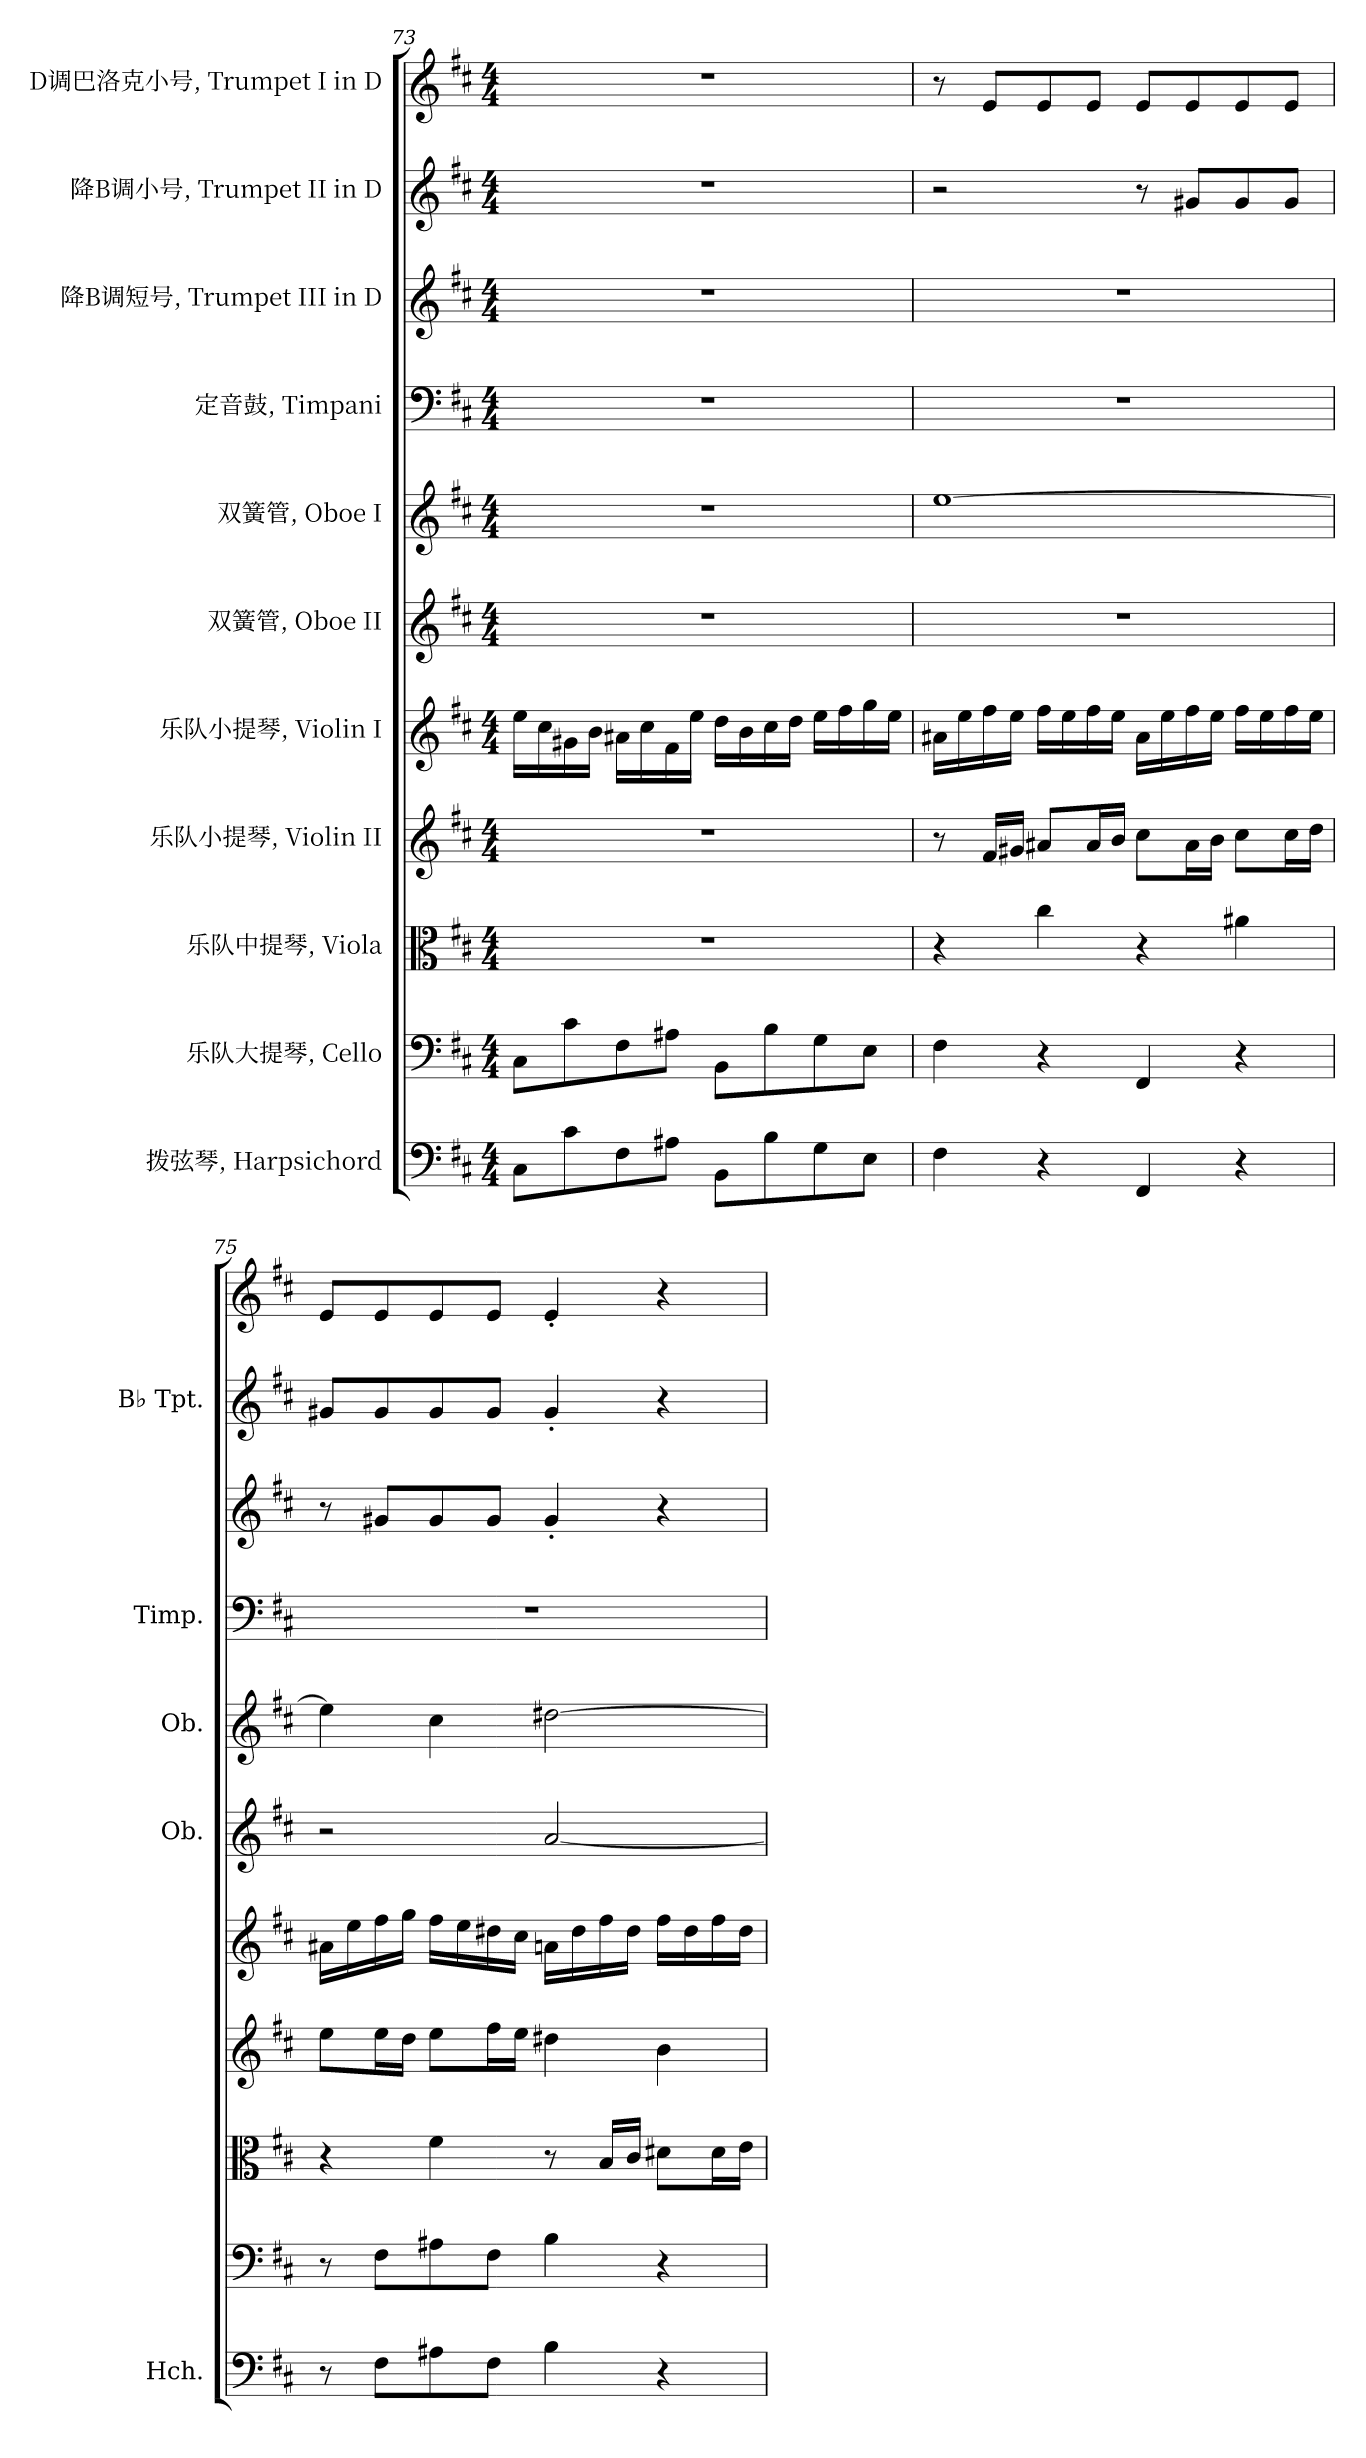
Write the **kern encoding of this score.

**kern	**kern	**kern	**kern	**kern	**kern	**kern	**kern	**kern	**kern	**kern
*part11	*part10	*part9	*part8	*part7	*part6	*part5	*part4	*part3	*part2	*part1
*staff11	*staff10	*staff9	*staff8	*staff7	*staff6	*staff5	*staff4	*staff3	*staff2	*staff1
*I"拨弦琴, Harpsichord	*I"乐队大提琴, Cello	*I"乐队中提琴, Viola	*I"乐队小提琴, Violin II	*I"乐队小提琴, Violin I	*I"双簧管, Oboe II	*I"双簧管, Oboe I	*I"定音鼓, Timpani	*I"降B调短号, Trumpet III in D	*I"降B调小号, Trumpet II in D	*I"D调巴洛克小号, Trumpet I in D
*I'Hch.	*	*	*	*	*I'Ob.	*I'Ob.	*I'Timp.	*	*I'B♭ Tpt.	*
!!LO:PB:g=z
*clefF4	*clefF4	*clefC3	*clefG2	*clefG2	*clefG2	*clefG2	*clefF4	*clefG2	*clefG2	*clefG2
*	*	*	*	*	*	*	*	*ITrd1c2	*ITrd1c2	*ITrd-1c-2
*k[f#c#]	*k[f#c#]	*k[f#c#]	*k[f#c#]	*k[f#c#]	*k[f#c#]	*k[f#c#]	*k[f#c#]	*k[]	*k[]	*k[f#c#g#d#]
*M4/4	*M4/4	*M4/4	*M4/4	*M4/4	*M4/4	*M4/4	*M4/4	*M4/4	*M4/4	*M4/4
=73	=73	=73	=73	=73	=73	=73	=73	=73	=73	=73
8C#\L	8C#\L	1r	1r	16ee\LL	1r	1r	1r	1r	1r	1r
.	.	.	.	16cc#\	.	.	.	.	.	.
8c#\	8c#\	.	.	16g#X\	.	.	.	.	.	.
.	.	.	.	16b\JJ	.	.	.	.	.	.
8F#\	8F#\	.	.	16a#X\LL	.	.	.	.	.	.
.	.	.	.	16cc#\	.	.	.	.	.	.
8A#X\J	8A#X\J	.	.	16f#\	.	.	.	.	.	.
.	.	.	.	16ee\JJ	.	.	.	.	.	.
8BB\L	8BB\L	.	.	16dd\LL	.	.	.	.	.	.
.	.	.	.	16b\	.	.	.	.	.	.
8B\	8B\	.	.	16cc#\	.	.	.	.	.	.
.	.	.	.	16dd\JJ	.	.	.	.	.	.
8G\	8G\	.	.	16ee\LL	.	.	.	.	.	.
.	.	.	.	16ff#\	.	.	.	.	.	.
8E\J	8E\J	.	.	16gg\	.	.	.	.	.	.
.	.	.	.	16ee\JJ	.	.	.	.	.	.
=74	=74	=74	=74	=74	=74	=74	=74	=74	=74	=74
4F#\	4F#\	4r	8r	16a#X\LL	1r	[1ee	1r	1r	2r	8r
.	.	.	.	16ee\	.	.	.	.	.	.
.	.	.	16f#/LL	16ff#\	.	.	.	.	.	8f#/L
.	.	.	16g#X/JJ	16ee\JJ	.	.	.	.	.	.
4r	4r	4cc#\	8a#X/L	16ff#\LL	.	.	.	.	.	8f#/
.	.	.	.	16ee\	.	.	.	.	.	.
.	.	.	16a#/L	16ff#\	.	.	.	.	.	8f#/J
.	.	.	16b/JJ	16ee\JJ	.	.	.	.	.	.
4FF#/	4FF#/	4r	8cc#\L	16a#\LL	.	.	.	.	8r	8f#/L
.	.	.	.	16ee\	.	.	.	.	.	.
.	.	.	16a#\L	16ff#\	.	.	.	.	8f#X/L	8f#/
.	.	.	16b\JJ	16ee\JJ	.	.	.	.	.	.
4r	4r	4a#X\	8cc#\L	16ff#\LL	.	.	.	.	8f#/	8f#/
.	.	.	.	16ee\	.	.	.	.	.	.
.	.	.	16cc#\L	16ff#\	.	.	.	.	8f#/J	8f#/J
.	.	.	16dd\JJ	16ee\JJ	.	.	.	.	.	.
!!LO:PB:g=z
=75	=75	=75	=75	=75	=75	=75	=75	=75	=75	=75
8r	8r	4r	8ee\L	16a#X\LL	2r	4ee\]	1r	8r	8f#X/L	8f#/L
.	.	.	.	16ee\	.	.	.	.	.	.
8F#\L	8F#\L	.	16ee\L	16ff#\	.	.	.	8f#X/L	8f#/	8f#/
.	.	.	16dd\JJ	16gg\JJ	.	.	.	.	.	.
8A#X\	8A#X\	4f#\	8ee\L	16ff#\LL	.	4cc#\	.	8f#/	8f#/	8f#/
.	.	.	.	16ee\	.	.	.	.	.	.
8F#\J	8F#\J	.	16ff#\L	16dd#X\	.	.	.	8f#/J	8f#/J	8f#/J
.	.	.	16ee\JJ	16cc#\JJ	.	.	.	.	.	.
4B\	4B\	8r	4dd#X\	16an\LL	[2a/	[2dd#X\	.	4f#'/	4f#'/	4f#'/
.	.	.	.	16dd#\	.	.	.	.	.	.
.	.	16B/LL	.	16ff#\	.	.	.	.	.	.
.	.	16c#/JJ	.	16dd#\JJ	.	.	.	.	.	.
4r	4r	8d#X\L	4b\	16ff#\LL	.	.	.	4r	4r	4r
.	.	.	.	16dd#\	.	.	.	.	.	.
.	.	16d#\L	.	16ff#\	.	.	.	.	.	.
.	.	16e\JJ	.	16dd#\JJ	.	.	.	.	.	.
=	=	=	=	=	=	=	=	=	=	=
*-	*-	*-	*-	*-	*-	*-	*-	*-	*-	*-
